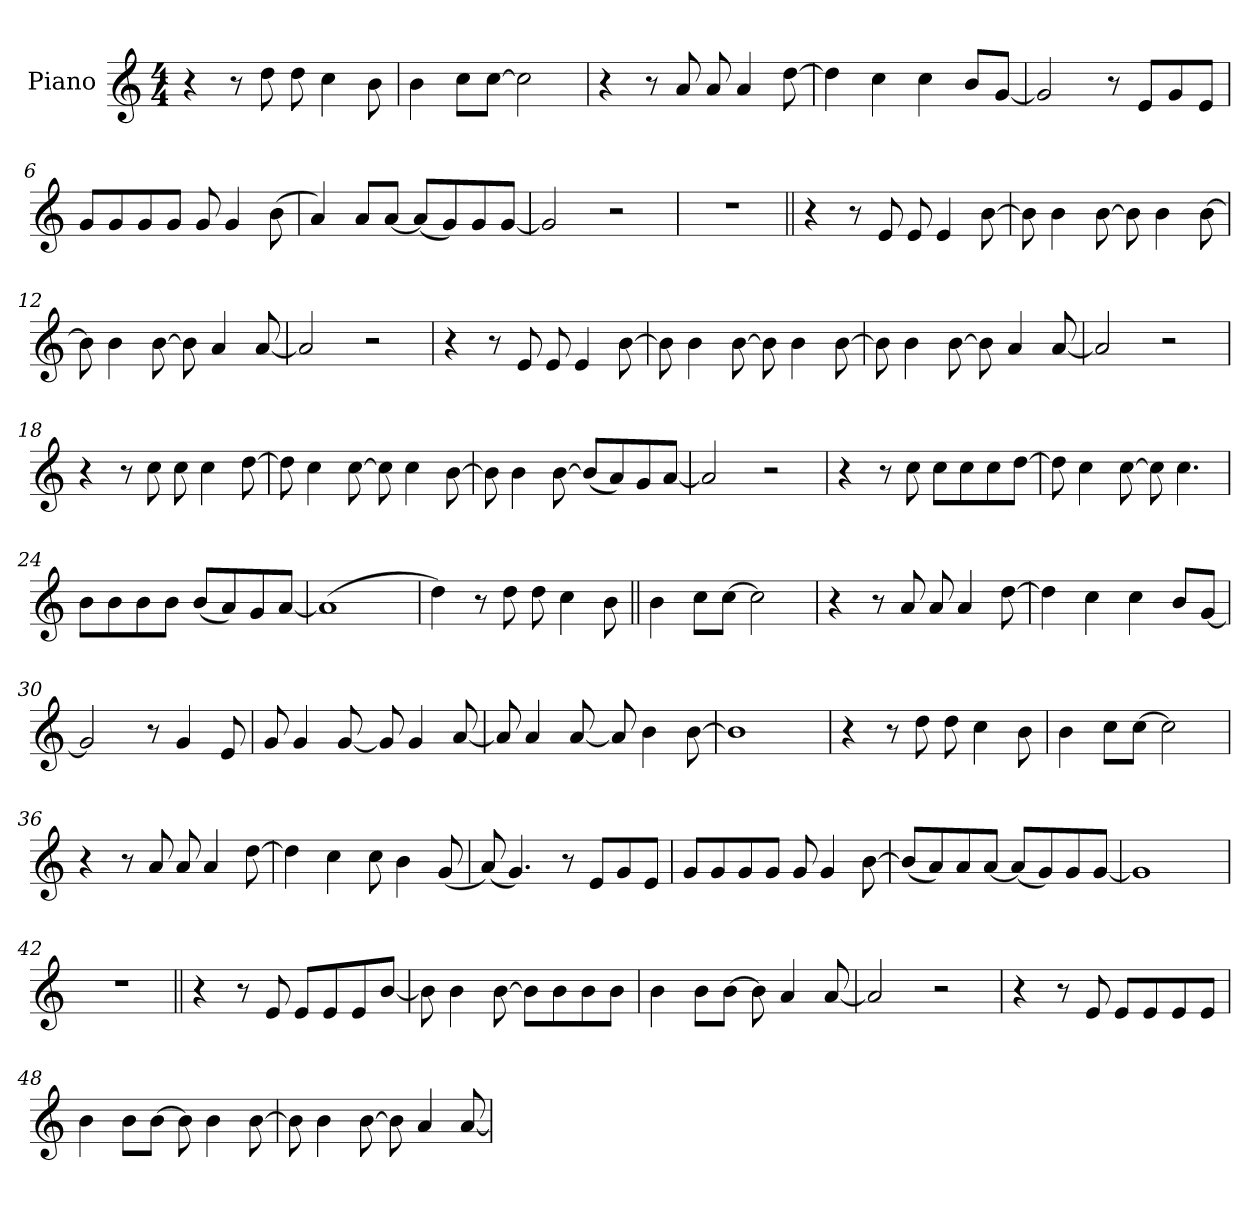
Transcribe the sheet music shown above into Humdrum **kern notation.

**kern
*part1
*staff1
*I"Piano
*I'Pno.
*clefG2
*k[]
*M4/4
*MM130
=1
4r
8r
8dd
8dd
4cc
8b
=2
4b
8ccL
[8ccJ
2cc]
=3
4r
8r
8a
8a
4a
[8dd
=4
4dd]
4cc
4cc
8bL
[8gJ
=5
2g]
8r
8eL
8g
8eJ
=6
8gL
8g
8g
8gJ
8g
4g
(>8b
=7
4a)
8aL
[8aJ
(<8aL]
8g)
8g
[8gJ
=8
2g]
2r
=9
1r
=10||
4r
8r
8e
8e
4e
[8b
=11
8b]
4b
[8b
8b]
4b
[8b
=12
8b]
4b
[8b
8b]
4a
[8a
=13
2a]
2r
=14
4r
8r
8e
8e
4e
[8b
=15
8b]
4b
[8b
8b]
4b
[8b
=16
8b]
4b
[8b
8b]
4a
[8a
=17
2a]
2r
=18
4r
8r
8cc
8cc
4cc
[8dd
=19
8dd]
4cc
[8cc
8cc]
4cc
[8b
=20
8b]
4b
[8b
(<8bL]
8a)
8g
[8aJ
=21
2a]
2r
=22
4r
8r
8cc
8ccL
8cc
8cc
[8ddJ
=23
8dd]
4cc
[8cc
8cc]
4.cc
=24
8bL
8b
8b
8bJ
(<8bL
8a)
8g
[8aJ
=25
(<1a]
=26
4dd)
8r
8dd
8dd
4cc
8b
=27||
4b
8ccL
[8ccJ
2cc]
=28
4r
8r
8a
8a
4a
[8dd
=29
4dd]
4cc
4cc
8bL
[8gJ
=30
2g]
8r
4g
8e
=31
8g
4g
[8g
8g]
4g
[8a
=32
8a]
4a
[8a
8a]
4b
[8b
=33
1b]
=34
4r
8r
8dd
8dd
4cc
8b
=35
4b
8ccL
[8ccJ
2cc]
=36
4r
8r
8a
8a
4a
[8dd
=37
4dd]
4cc
8cc
4b
(<8g
=38
(<8a)
4.g)
8r
8eL
8g
8eJ
=39
8gL
8g
8g
8gJ
8g
4g
[8b
=40
(<8bL]
8a)
8a
[8aJ
(<8aL]
8g)
8g
[8gJ
=41
1g]
=42
1r
=43||
4r
8r
8e
8eL
8e
8e
[8bJ
=44
8b]
4b
[8b
8bL]
8b
8b
8bJ
=45
4b
8bL
[8bJ
8b]
4a
[8a
=46
2a]
2r
=47
4r
8r
8e
8eL
8e
8e
8eJ
=48
4b
8bL
[8bJ
8b]
4b
[8b
=49
8b]
4b
[8b
8b]
4a
[8a
=
*-
